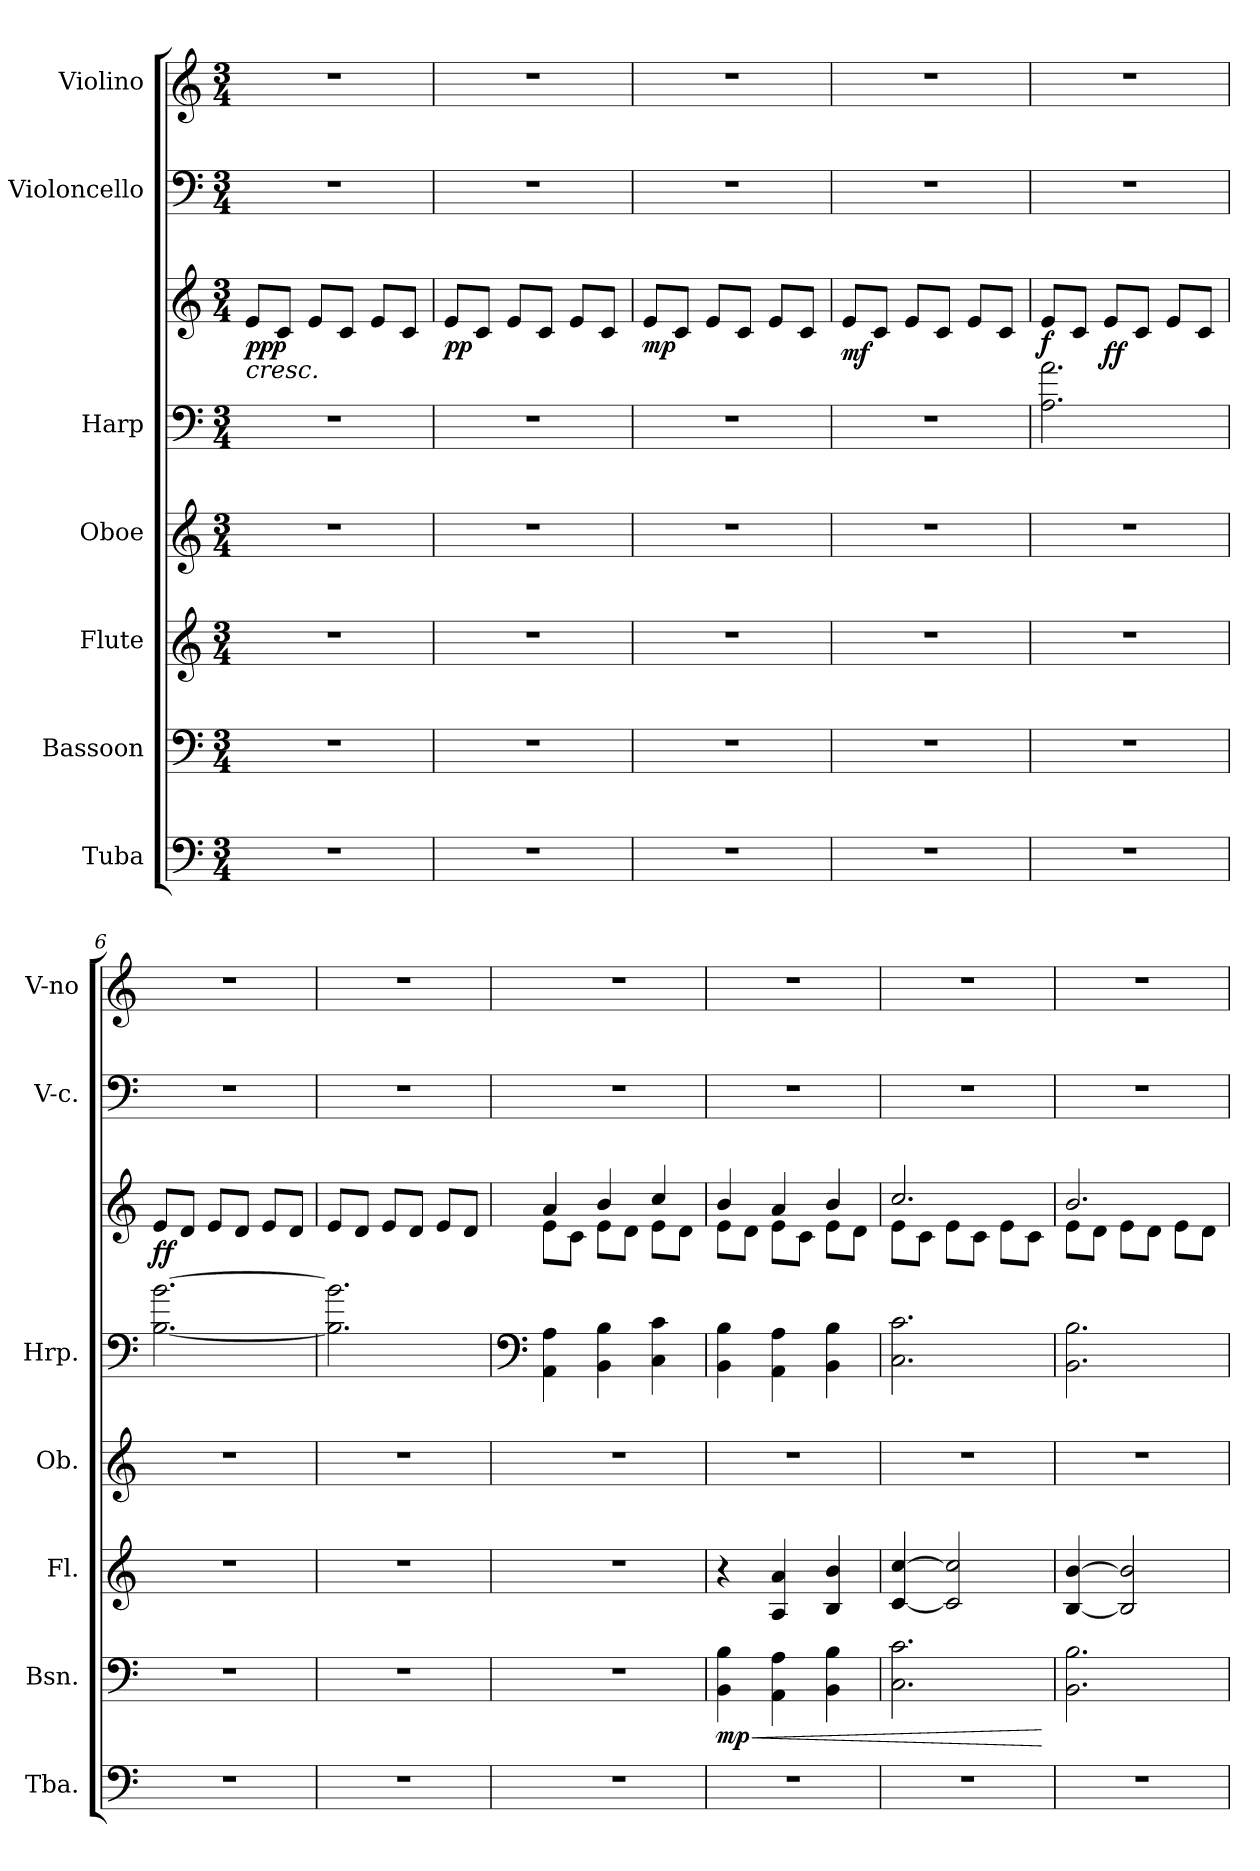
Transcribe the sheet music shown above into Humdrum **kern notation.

**kern	**kern	**dynam	**kern	**kern	**kern	**kern	**dynam	**kern	**kern
*part7	*part6	*part6	*part5	*part4	*part3	*part3	*part3	*part2	*part1
*staff8	*staff7	*staff7	*staff6	*staff5	*staff4	*staff3	*staff3/4	*staff2	*staff1
*I"Tuba	*I"Bassoon	*	*I"Flute	*I"Oboe	*I"Harp	*	*	*I"Violoncello	*I"Violino
*I'Tba.	*I'Bsn.	*	*I'Fl.	*I'Ob.	*I'Hrp.	*	*	*I'V-c.	*I'V-no
*clefF4	*clefF4	*	*clefG2	*clefG2	*clefF4	*clefG2	*	*clefF4	*clefG2
*k[]	*k[]	*	*k[]	*k[]	*k[]	*k[]	*	*k[]	*k[]
*M3/4	*M3/4	*	*M3/4	*M3/4	*M3/4	*M3/4	*	*M3/4	*M3/4
*MM100	*MM100	*	*MM100	*MM100	*MM100	*MM100	*	*MM100	*MM100
=1	=1	=1	=1	=1	=1	=1	=1	=1	=1
!	!	!	!	!	!	!	!LO:HP:b	!	!
!	!	!	!	!	!	!	!LO:DY:n=1:b	!	!
2.r	2.r	.	2.r	2.r	2.r	8e/L	< ppp	2.r	2.r
.	.	.	.	.	.	8c/J	.	.	.
.	.	.	.	.	.	8e/L	.	.	.
.	.	.	.	.	.	8c/J	.	.	.
.	.	.	.	.	.	8e/L	.	.	.
.	.	.	.	.	.	8c/J	.	.	.
=2	=2	=2	=2	=2	=2	=2	=2	=2	=2
!	!	!	!	!	!	!	!LO:DY:b	!	!
2.r	2.r	.	2.r	2.r	2.r	8e/L	pp	2.r	2.r
.	.	.	.	.	.	8c/J	.	.	.
.	.	.	.	.	.	8e/L	.	.	.
.	.	.	.	.	.	8c/J	.	.	.
.	.	.	.	.	.	8e/L	.	.	.
.	.	.	.	.	.	8c/J	.	.	.
=3	=3	=3	=3	=3	=3	=3	=3	=3	=3
!	!	!	!	!	!	!	!LO:DY:b	!	!
2.r	2.r	.	2.r	2.r	2.r	8e/L	mp	2.r	2.r
.	.	.	.	.	.	8c/J	.	.	.
.	.	.	.	.	.	8e/L	.	.	.
.	.	.	.	.	.	8c/J	.	.	.
.	.	.	.	.	.	8e/L	.	.	.
.	.	.	.	.	.	8c/J	.	.	.
=4	=4	=4	=4	=4	=4	=4	=4	=4	=4
!	!	!	!	!	!	!	!LO:DY:b	!	!
2.r	2.r	.	2.r	2.r	2.r	8e/L	mf	2.r	2.r
.	.	.	.	.	.	8c/J	.	.	.
.	.	.	.	.	.	8e/L	.	.	.
.	.	.	.	.	.	8c/J	.	.	.
.	.	.	.	.	.	8e/L	.	.	.
.	.	.	.	.	.	8c/J	.	.	.
=5	=5	=5	=5	=5	=5	=5	=5	=5	=5
!	!	!	!	!	!	!	!LO:DY:b	!	!
2.r	2.r	.	2.r	2.r	2.A\ 2.a\	8e/L	f	2.r	2.r
.	.	.	.	.	.	8c/J	[	.	.
!	!	!	!	!	!	!	!LO:DY:b	!	!
.	.	.	.	.	.	8e/L	ff	.	.
.	.	.	.	.	.	8c/J	.	.	.
.	.	.	.	.	.	8e/L	.	.	.
.	.	.	.	.	.	8c/J	.	.	.
!!LO:PB:g=z
=6	=6	=6	=6	=6	=6	=6	=6	=6	=6
!	!	!	!	!	!	!	!LO:DY:b	!	!
2.r	2.r	.	2.r	2.r	[2.B\ [2.b\	8e/L	ff	2.r	2.r
.	.	.	.	.	.	8d/J	.	.	.
.	.	.	.	.	.	8e/L	.	.	.
.	.	.	.	.	.	8d/J	.	.	.
.	.	.	.	.	.	8e/L	.	.	.
.	.	.	.	.	.	8d/J	.	.	.
=7	=7	=7	=7	=7	=7	=7	=7	=7	=7
2.r	2.r	.	2.r	2.r	2.B\] 2.b\]	8e/L	.	2.r	2.r
.	.	.	.	.	.	8d/J	.	.	.
.	.	.	.	.	.	8e/L	.	.	.
.	.	.	.	.	.	8d/J	.	.	.
.	.	.	.	.	.	8e/L	.	.	.
.	.	.	.	.	.	8d/J	.	.	.
=8	=8	=8	=8	=8	=8	=8	=8	=8	=8
*	*	*	*	*	*clefF4	*	*	*	*
*	*	*	*	*	*	*^	*	*	*
2.r	2.r	.	2.r	2.r	4AA\ 4A\	4a/	8e\L	.	2.r	2.r
.	.	.	.	.	.	.	8c\J	.	.	.
.	.	.	.	.	4BB\ 4B\	4b/	8e\L	.	.	.
.	.	.	.	.	.	.	8d\J	.	.	.
.	.	.	.	.	4C\ 4c\	4cc/	8e\L	.	.	.
.	.	.	.	.	.	.	8d\J	.	.	.
=9	=9	=9	=9	=9	=9	=9	=9	=9	=9	=9
!	!	!LO:HP:b	!	!	!	!	!	!	!	!
!	!	!LO:DY:n=1:b	!	!	!	!	!	!	!	!
2.r	4BB\ 4B\	< mp	4r	2.r	4BB\ 4B\	4b/	8e\L	.	2.r	2.r
.	.	.	.	.	.	.	8d\J	.	.	.
.	4AA\ 4A\	.	4A/ 4a/	.	4AA\ 4A\	4a/	8e\L	.	.	.
.	.	.	.	.	.	.	8c\J	.	.	.
.	4BB\ 4B\	.	4B/ 4b/	.	4BB\ 4B\	4b/	8e\L	.	.	.
.	.	.	.	.	.	.	8d\J	.	.	.
=10	=10	=10	=10	=10	=10	=10	=10	=10	=10	=10
2.r	2.C\ 2.c\	.	[4c/ [4cc/	2.r	2.C\ 2.c\	2.cc/	8e\L	.	2.r	2.r
.	.	.	.	.	.	.	8c\J	.	.	.
.	.	.	2c/] 2cc/]	.	.	.	8e\L	.	.	.
.	.	.	.	.	.	.	8c\J	.	.	.
.	.	.	.	.	.	.	8e\L	.	.	.
.	.	.	.	.	.	.	8c\J	.	.	.
*	*	*	*	*	*	*v	*v	*	*	*
.	.	[	.	.	.	.	.	.	.
=11	=11	=11	=11	=11	=11	=11	=11	=11	=11
*	*	*	*	*	*	*^	*	*	*
2.r	2.BB\ 2.B\	.	[4B/ [4b/	2.r	2.BB\ 2.B\	2.b/	8e\L	.	2.r	2.r
.	.	.	.	.	.	.	8d\J	.	.	.
.	.	.	2B/] 2b/]	.	.	.	8e\L	.	.	.
.	.	.	.	.	.	.	8d\J	.	.	.
.	.	.	.	.	.	.	8e\L	.	.	.
.	.	.	.	.	.	.	8d\J	.	.	.
*	*	*	*	*	*	*v	*v	*	*	*
=	=	=	=	=	=	=	=	=	=
*-	*-	*-	*-	*-	*-	*-	*-	*-	*-
